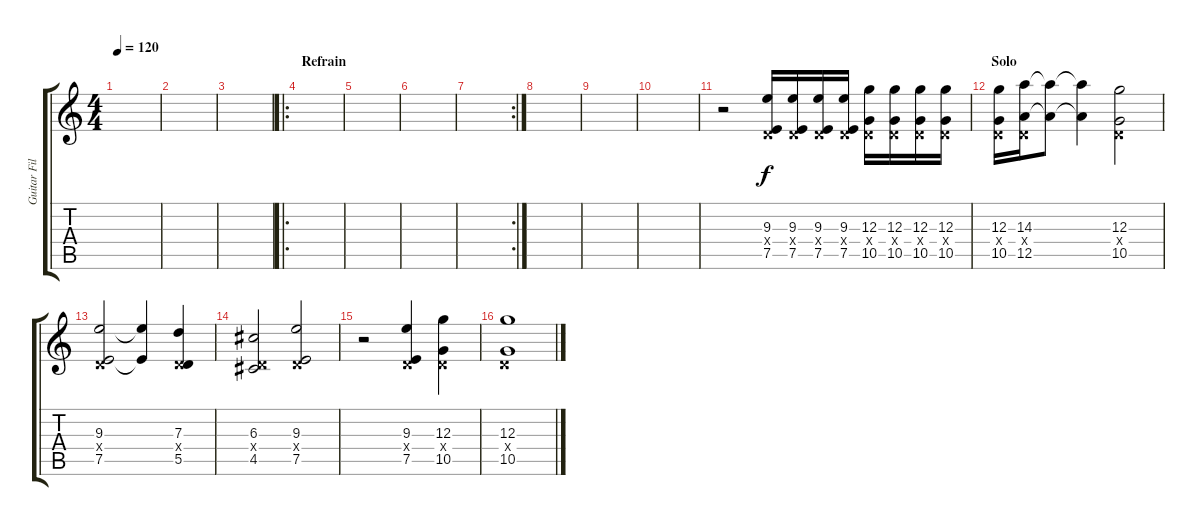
\track ("Guitar Fill" "Guitar Fil") {instrument distortionguitar}
\staff {score tabs}
\tuning (E4 B3 G3 D3 A2 E2) {hide}
\ts (4 4)
\tempo 120
\clef g2
\ks c
|
|
|
\ro
\section ("" "Refrain")
|
|
|
\rc 2
|
|
|
|
r.2 (9.3 0.4{x} 7.5).16 (9.3 0.4{x} 7.5).16 (9.3 0.4{x} 7.5).16 (9.3 0.4{x} 7.5).16 (12.3 0.4{x} 10.5).16 (12.3 0.4{x} 10.5).16 (12.3 0.4{x} 10.5).16 (12.3 0.4{x} 10.5).16 |
\section ("" "Solo")
(12.3 0.4{x} 10.5).16 (14.3 0.4{x} 12.5).16 (14.3{t} 12.5{t}).8 (14.3{t} 12.5{t}).4 (12.3 0.4{x} 10.5).2 |
(9.3 0.4{x} 7.5).2 (9.3{t} 7.5{t}).4 (7.3 0.4{x} 5.5).4 |
(6.3 0.4{x} 4.5).2 (9.3 0.4{x} 7.5).2 |
r.2 (9.3 0.4{x} 7.5).4 (12.3 0.4{x} 10.5).4 |
(12.3 0.4{x} 10.5).1
